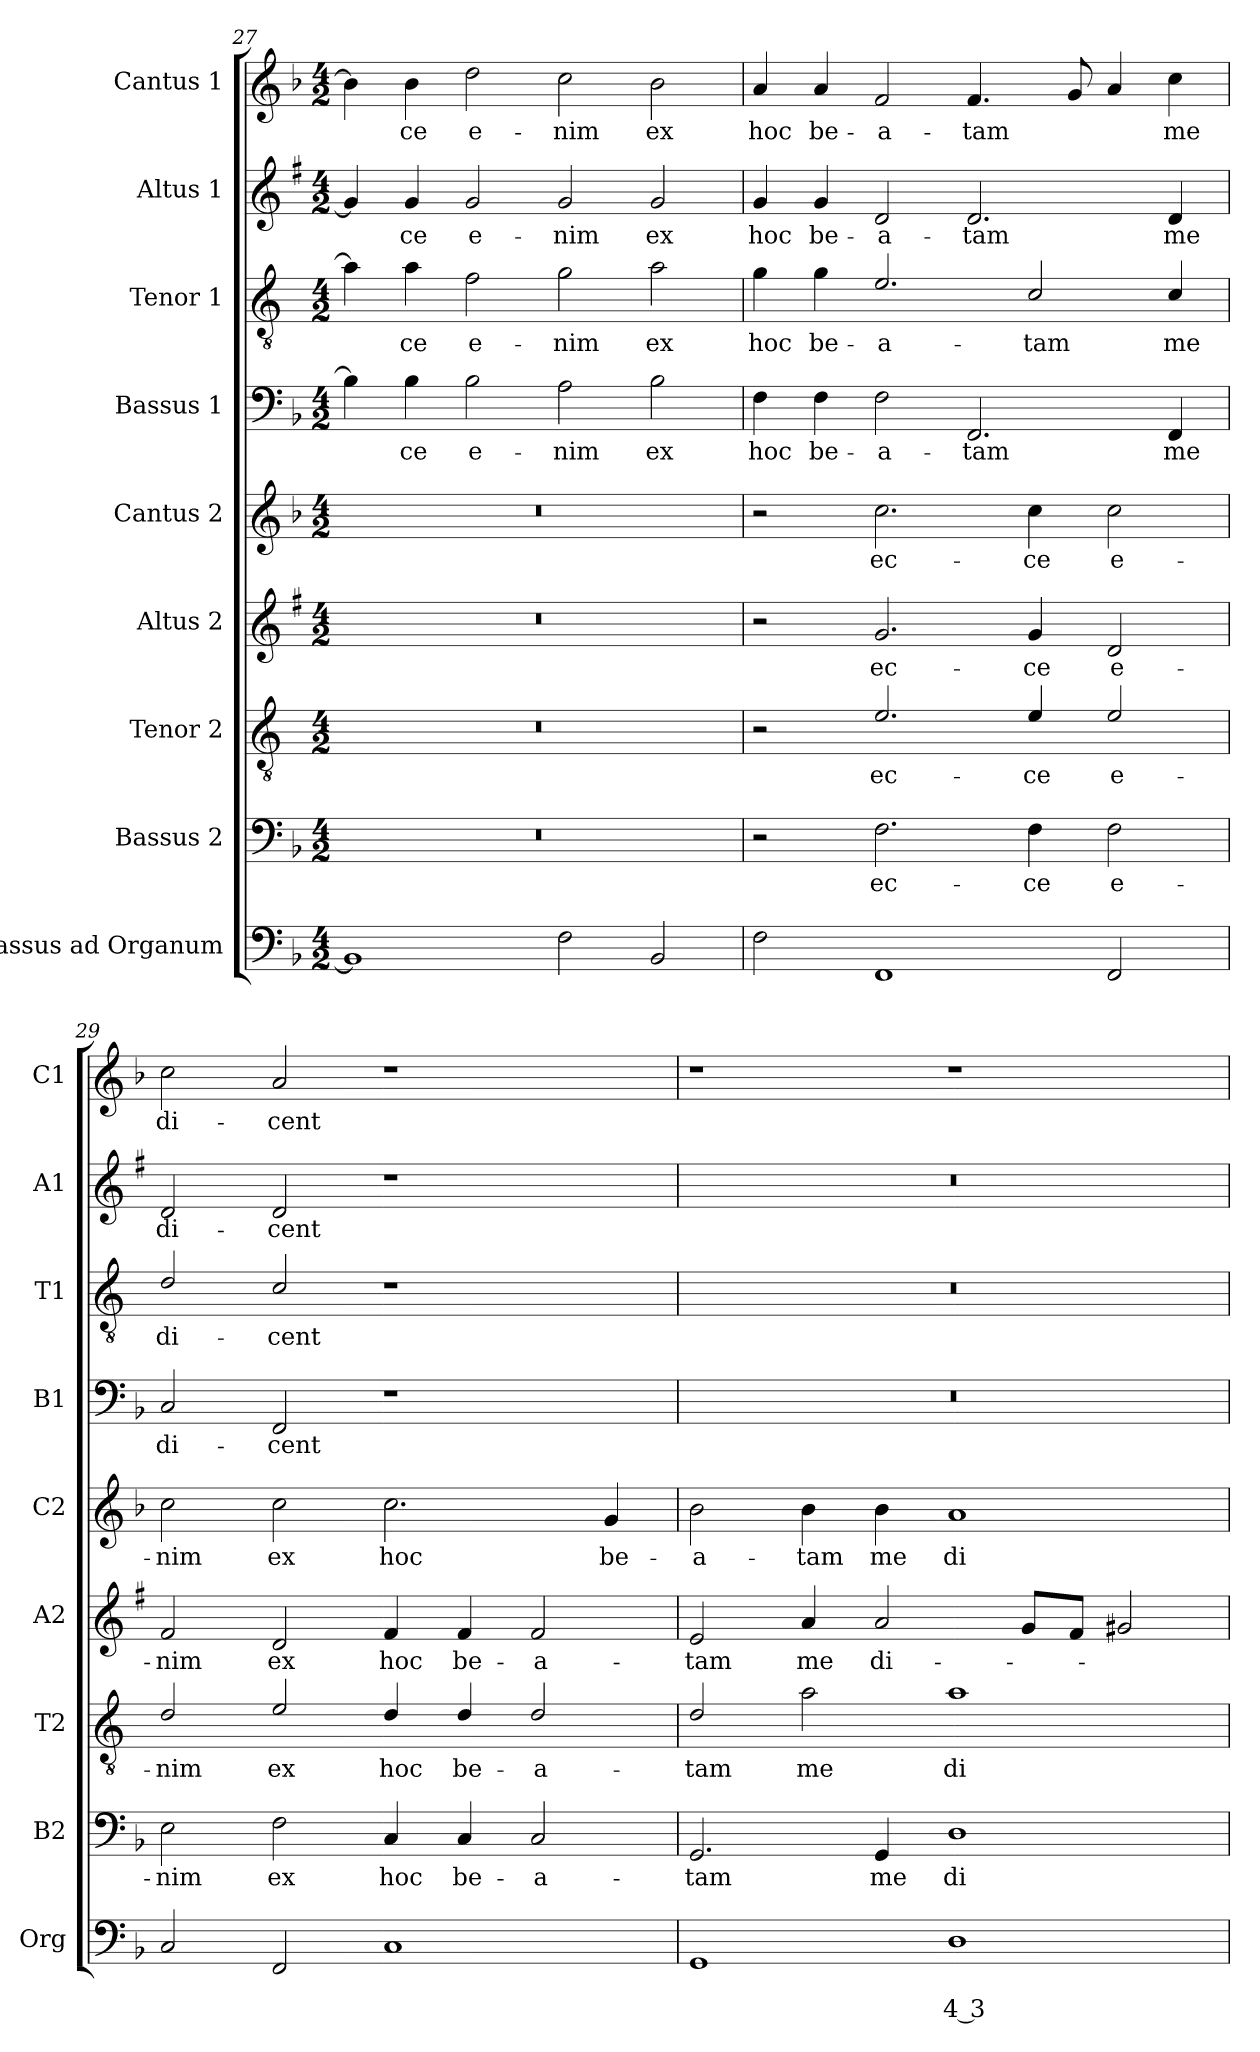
**kern	**text	**text	**kern	**text	**kern	**text	**kern	**text	**kern	**text	**kern	**text	**kern	**text	**kern	**text	**kern	**text
*part9	*part9	*part9	*part8	*part8	*part7	*part7	*part6	*part6	*part5	*part5	*part4	*part4	*part3	*part3	*part2	*part2	*part1	*part1
*staff9	*staff9	*staff9	*staff8	*staff8	*staff7	*staff7	*staff6	*staff6	*staff5	*staff5	*staff4	*staff4	*staff3	*staff3	*staff2	*staff2	*staff1	*staff1
*I"Bassus ad Organum	*	*	*I"Bassus 2	*	*I"Tenor 2	*	*I"Altus 2	*	*I"Cantus 2	*	*I"Bassus 1	*	*I"Tenor 1	*	*I"Altus 1	*	*I"Cantus 1	*
*I'Org	*	*	*I'B2	*	*I'T2	*	*I'A2	*	*I'C2	*	*I'B1	*	*I'T1	*	*I'A1	*	*I'C1	*
*clefF4	*	*	*clefF4	*	*clefGv2	*	*clefG2	*	*clefG2	*	*clefF4	*	*clefGv2	*	*clefG2	*	*clefG2	*
*	*	*	*	*	*ITrd4c7	*	*ITrd1c2	*	*	*	*	*	*ITrd4c7	*	*ITrd1c2	*	*	*
*k[b-]	*	*	*k[b-]	*	*k[b-]	*	*k[b-]	*	*k[b-]	*	*k[b-]	*	*k[b-]	*	*k[b-]	*	*k[b-]	*
*F:	*	*	*F:	*	*F:	*	*F:	*	*F:	*	*F:	*	*F:	*	*F:	*	*F:	*
*M4/2	*	*	*M4/2	*	*M4/2	*	*M4/2	*	*M4/2	*	*M4/2	*	*M4/2	*	*M4/2	*	*M4/2	*
=27	=27	=27	=27	=27	=27	=27	=27	=27	=27	=27	=27	=27	=27	=27	=27	=27	=27	=27
1BB-]	.	.	0r	.	0r	.	0r	.	0r	.	4B-\]	.	4d\]	.	4f/]	.	4b-\]	.
!	!	!	!	!	!	!	!	!	!	!	!	!LO:LY:b	!	!LO:LY:b	!	!LO:LY:b	!	!LO:LY:b
.	.	.	.	.	.	.	.	.	.	.	4B-\	-ce	4d\	-ce	4f/	-ce	4b-\	-ce
!	!	!	!	!	!	!	!	!	!	!	!	!LO:LY:b	!	!LO:LY:b	!	!LO:LY:b	!	!LO:LY:b
.	.	.	.	.	.	.	.	.	.	.	2B-\	e-	2B-\	e-	2f/	e-	2dd\	e-
!	!	!	!	!	!	!	!	!	!	!	!	!LO:LY:b	!	!LO:LY:b	!	!LO:LY:b	!	!LO:LY:b
2F\	.	.	.	.	.	.	.	.	.	.	2A\	-nim	2c\	-nim	2f/	-nim	2cc\	-nim
!	!	!	!	!	!	!	!	!	!	!	!	!LO:LY:b	!	!LO:LY:b	!	!LO:LY:b	!	!LO:LY:b
2BB-/	.	.	.	.	.	.	.	.	.	.	2B-\	ex	2d\	ex	2f/	ex	2b-\	ex
=28	=28	=28	=28	=28	=28	=28	=28	=28	=28	=28	=28	=28	=28	=28	=28	=28	=28	=28
!	!	!	!	!	!	!	!	!	!	!	!	!LO:LY:b	!	!LO:LY:b	!	!LO:LY:b	!	!LO:LY:b
2F\	.	.	2r	.	2r	.	2r	.	2r	.	4F\	hoc	4c\	hoc	4f/	hoc	4a/	hoc
!	!	!	!	!	!	!	!	!	!	!	!	!LO:LY:b	!	!LO:LY:b	!	!LO:LY:b	!	!LO:LY:b
.	.	.	.	.	.	.	.	.	.	.	4F\	be-	4c\	be-	4f/	be-	4a/	be-
!	!	!	!	!LO:LY:b	!	!LO:LY:b	!	!LO:LY:b	!	!LO:LY:b	!	!LO:LY:b	!	!LO:LY:b	!	!LO:LY:b	!	!LO:LY:b
1FF	.	.	2.F\	ec-	2.A/	ec-	2.f/	ec-	2.cc\	ec-	2F\	-a-	2.A/	-a-	2c/	-a-	2f/	-a-
!	!	!	!	!	!	!	!	!	!	!	!	!LO:LY:b	!	!	!	!LO:LY:b	!	!LO:LY:b
.	.	.	.	.	.	.	.	.	.	.	2.FF/	-tam	.	.	2.c/	-tam	4.f/	-tam
!	!	!	!	!LO:LY:b	!	!LO:LY:b	!	!LO:LY:b	!	!LO:LY:b	!	!	!	!LO:LY:b	!	!	!	!
.	.	.	4F\	-ce	4A/	-ce	4f/	-ce	4cc\	-ce	.	.	2F/	-tam	.	.	.	.
.	.	.	.	.	.	.	.	.	.	.	.	.	.	.	.	.	8g/	.
!	!	!	!	!LO:LY:b	!	!LO:LY:b	!	!LO:LY:b	!	!LO:LY:b	!	!	!	!	!	!	!	!
2FF/	.	.	2F\	e-	2A/	e-	2c/	e-	2cc\	e-	.	.	.	.	.	.	4a/	.
!	!	!	!	!	!	!	!	!	!	!	!	!LO:LY:b	!	!LO:LY:b	!	!LO:LY:b	!	!LO:LY:b
.	.	.	.	.	.	.	.	.	.	.	4FF/	me	4F/	me	4c/	me	4cc\	me
!!LO:PB:g=z
=29	=29	=29	=29	=29	=29	=29	=29	=29	=29	=29	=29	=29	=29	=29	=29	=29	=29	=29
!	!	!	!	!LO:LY:b	!	!LO:LY:b	!	!LO:LY:b	!	!LO:LY:b	!	!LO:LY:b	!	!LO:LY:b	!	!LO:LY:b	!	!LO:LY:b
2C/	.	.	2E\	-nim	2G/	-nim	2e/	-nim	2cc\	-nim	2C/	di-	2G/	di-	2c/	di-	2cc\	di-
!	!	!	!	!LO:LY:b	!	!LO:LY:b	!	!LO:LY:b	!	!LO:LY:b	!	!LO:LY:b	!	!LO:LY:b	!	!LO:LY:b	!	!LO:LY:b
2FF/	.	.	2F\	ex	2A/	ex	2c/	ex	2cc\	ex	2FF/	-cent	2F/	-cent	2c/	-cent	2a/	-cent
!	!	!	!	!LO:LY:b	!	!LO:LY:b	!	!LO:LY:b	!	!LO:LY:b	!	!	!	!	!	!	!	!
1C	.	.	4C/	hoc	4G/	hoc	4e/	hoc	2.cc\	hoc	1r	.	1r	.	1r	.	1r	.
!	!	!	!	!LO:LY:b	!	!LO:LY:b	!	!LO:LY:b	!	!	!	!	!	!	!	!	!	!
.	.	.	4C/	be-	4G/	be-	4e/	be-	.	.	.	.	.	.	.	.	.	.
!	!	!	!	!LO:LY:b	!	!LO:LY:b	!	!LO:LY:b	!	!	!	!	!	!	!	!	!	!
.	.	.	2C/	-a-	2G/	-a-	2e/	-a-	.	.	.	.	.	.	.	.	.	.
!	!	!	!	!	!	!	!	!	!	!LO:LY:b	!	!	!	!	!	!	!	!
.	.	.	.	.	.	.	.	.	4g/	be-	.	.	.	.	.	.	.	.
=30	=30	=30	=30	=30	=30	=30	=30	=30	=30	=30	=30	=30	=30	=30	=30	=30	=30	=30
!	!	!	!	!LO:LY:b	!	!LO:LY:b	!	!LO:LY:b	!	!LO:LY:b	!	!	!	!	!	!	!	!
1GG	.	.	2.GG/	-tam	2G/	-tam	2d/	-tam	2b-\	-a-	0r	.	0r	.	0r	.	1r	.
!	!	!	!	!	!	!LO:LY:b	!	!LO:LY:b	!	!LO:LY:b	!	!	!	!	!	!	!	!
.	.	.	.	.	2d\	me	4g/	me	4b-\	-tam	.	.	.	.	.	.	.	.
!	!	!	!	!LO:LY:b	!	!	!	!LO:LY:b	!	!LO:LY:b	!	!	!	!	!	!	!	!
.	.	.	4GG/	me	.	.	2g/	di-	4b-\	me	.	.	.	.	.	.	.	.
!	!	!LO:LY:b	!	!LO:LY:b	!	!LO:LY:b	!	!	!	!LO:LY:b	!	!	!	!	!	!	!	!
1D	.	4 3	1D	di-	1d	di-	.	.	1a	di-	.	.	.	.	.	.	1r	.
.	.	.	.	.	.	.	8f/L	.	.	.	.	.	.	.	.	.	.	.
.	.	.	.	.	.	.	8e/J	.	.	.	.	.	.	.	.	.	.	.
.	.	.	.	.	.	.	2f#X/	.	.	.	.	.	.	.	.	.	.	.
=	=	=	=	=	=	=	=	=	=	=	=	=	=	=	=	=	=	=
*-	*-	*-	*-	*-	*-	*-	*-	*-	*-	*-	*-	*-	*-	*-	*-	*-	*-	*-
